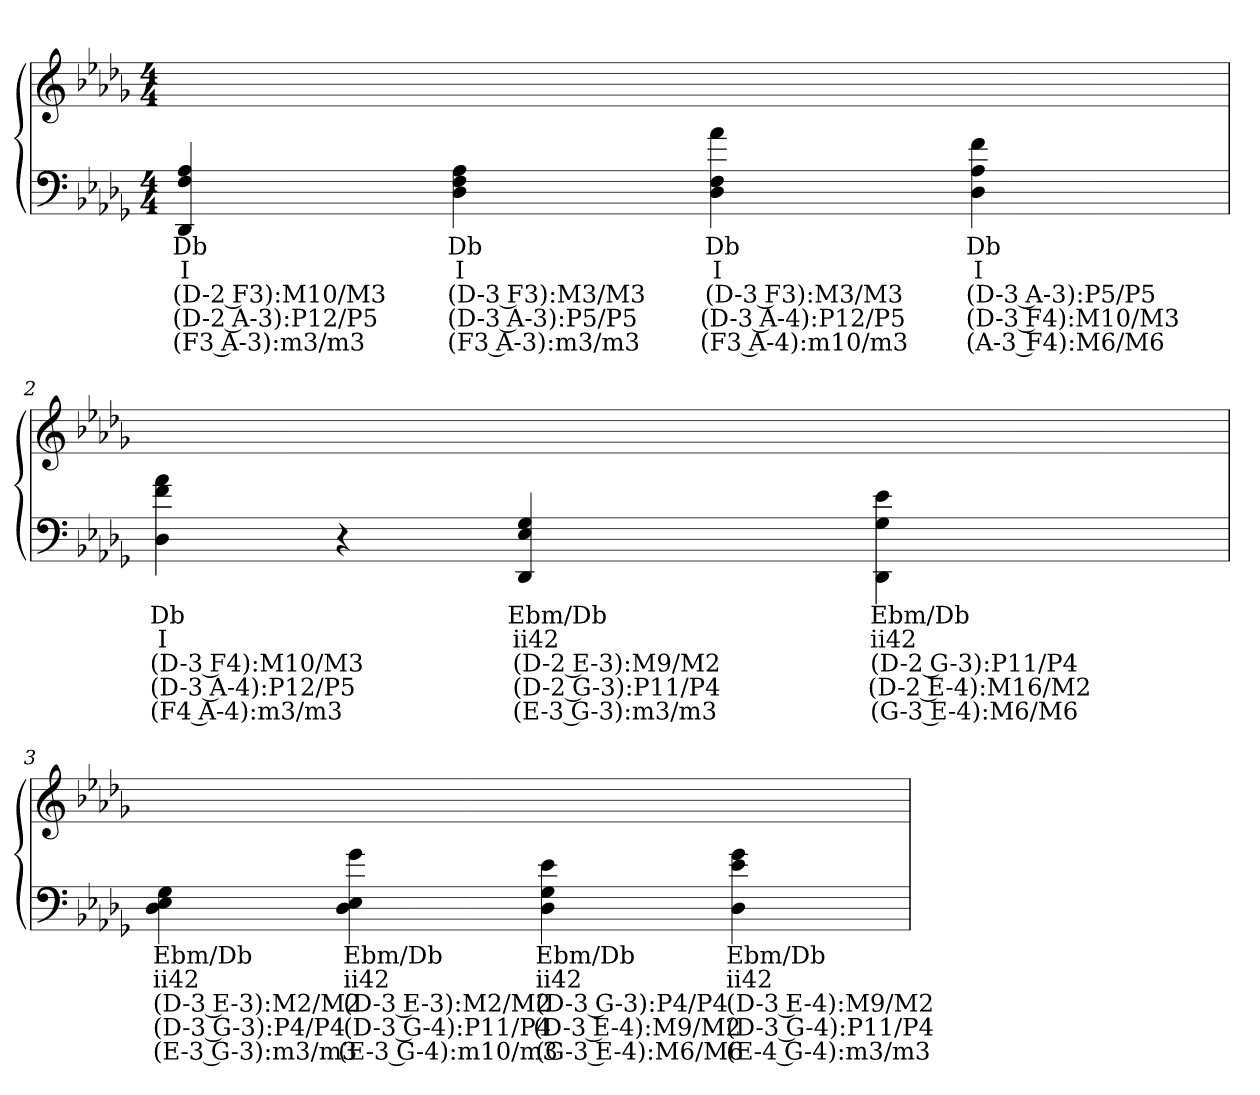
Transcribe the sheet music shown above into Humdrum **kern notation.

**kern	**text	**text	**text	**text	**text	**kern
*part2	*part2	*part2	*part2	*part2	*part2	*part1
*staff2	*staff2	*staff2	*staff2	*staff2	*staff2	*staff1
*clefF4	*	*	*	*	*	*clefG2
*k[b-e-a-d-g-]	*	*	*	*	*	*k[b-e-a-d-g-]
*D-:	*	*	*	*	*	*D-:
*M4/4	*	*	*	*	*	*M4/4
*MM60	*	*	*	*	*	*MM60
=1	=1	=1	=1	=1	=1	=1
4DD- 4F 4A-	Db	I	(D-2 F3):M10/M3	(D-2 A-3):P12/P5	(F3 A-3):m3/m3	1ryy
4D- 4F 4A-	Db	I	(D-3 F3):M3/M3	(D-3 A-3):P5/P5	(F3 A-3):m3/m3	.
4D- 4F 4a-	Db	I	(D-3 F3):M3/M3	(D-3 A-4):P12/P5	(F3 A-4):m10/m3	.
4D- 4A- 4f	Db	I	(D-3 A-3):P5/P5	(D-3 F4):M10/M3	(A-3 F4):M6/M6	.
=2	=2	=2	=2	=2	=2	=2
4D- 4f 4a-	Db	I	(D-3 F4):M10/M3	(D-3 A-4):P12/P5	(F4 A-4):m3/m3	1ryy
4r	.	.	.	.	.	.
4DD- 4E- 4G-	Ebm/Db	ii42	(D-2 E-3):M9/M2	(D-2 G-3):P11/P4	(E-3 G-3):m3/m3	.
4DD- 4G- 4e-	Ebm/Db	ii42	(D-2 G-3):P11/P4	(D-2 E-4):M16/M2	(G-3 E-4):M6/M6	.
=3	=3	=3	=3	=3	=3	=3
4D- 4E- 4G-	Ebm/Db	ii42	(D-3 E-3):M2/M2	(D-3 G-3):P4/P4	(E-3 G-3):m3/m3	1ryy
4D- 4E- 4g-	Ebm/Db	ii42	(D-3 E-3):M2/M2	(D-3 G-4):P11/P4	(E-3 G-4):m10/m3	.
4D- 4G- 4e-	Ebm/Db	ii42	(D-3 G-3):P4/P4	(D-3 E-4):M9/M2	(G-3 E-4):M6/M6	.
4D- 4e- 4g-	Ebm/Db	ii42	(D-3 E-4):M9/M2	(D-3 G-4):P11/P4	(E-4 G-4):m3/m3	.
=	=	=	=	=	=	=
*-	*-	*-	*-	*-	*-	*-
